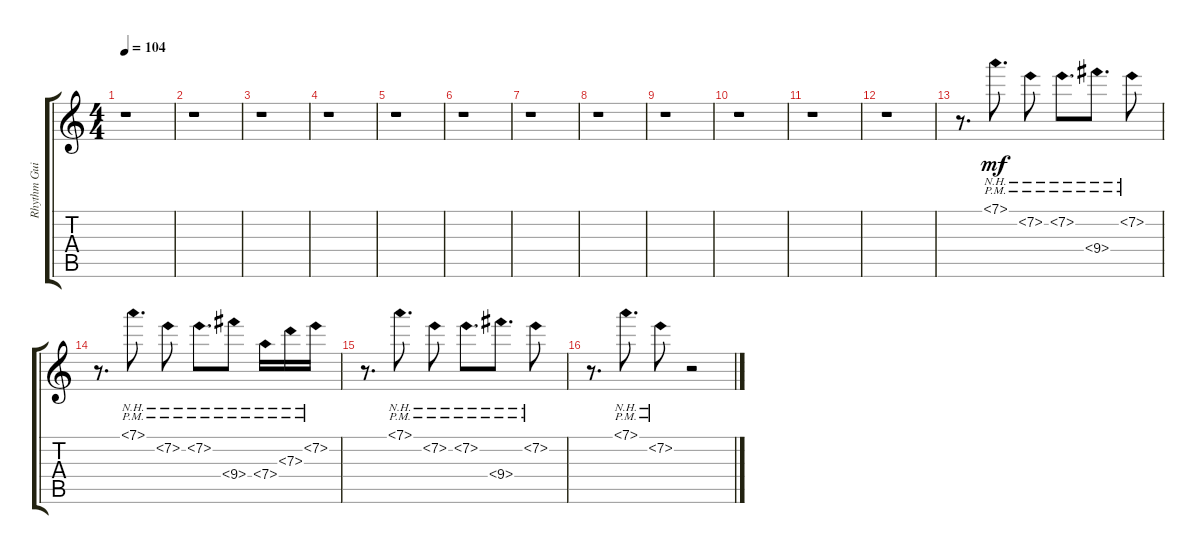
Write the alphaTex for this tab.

\track ("Rhythm Guitar" "Rhythm Gui") {instrument distortionguitar}
\staff {score tabs}
\tuning (D4 A3 G3 D3 A2 D2) {hide}
\ts (4 4)
\tempo 104
\clef g2
\ks c
r.1{dy mf} |
r.1 |
r.1 |
r.1 |
r.1 |
r.1 |
r.1 |
r.1 |
r.1 |
r.1 |
r.1 |
r.1 |
r.8{d} 7.1{nh pm}.8{d} 7.2{nh pm}.8 7.2{nh pm}.8{d} 9.4{nh pm}.8{d} 7.2{nh pm}.8 |
r.8{d} 7.1{nh pm}.8{d} 7.2{nh pm}.8 7.2{nh pm}.8{d} 9.4{nh pm}.8 7.4{nh pm}.16 7.3{nh pm}.16 7.2{nh pm}.16 |
r.8{d} 7.1{nh pm}.8{d} 7.2{nh pm}.8 7.2{nh pm}.8{d} 9.4{nh pm}.8{d} 7.2{nh pm}.8 |
r.8{d} 7.1{nh pm}.8{d} 7.2{nh pm}.8 r.2
